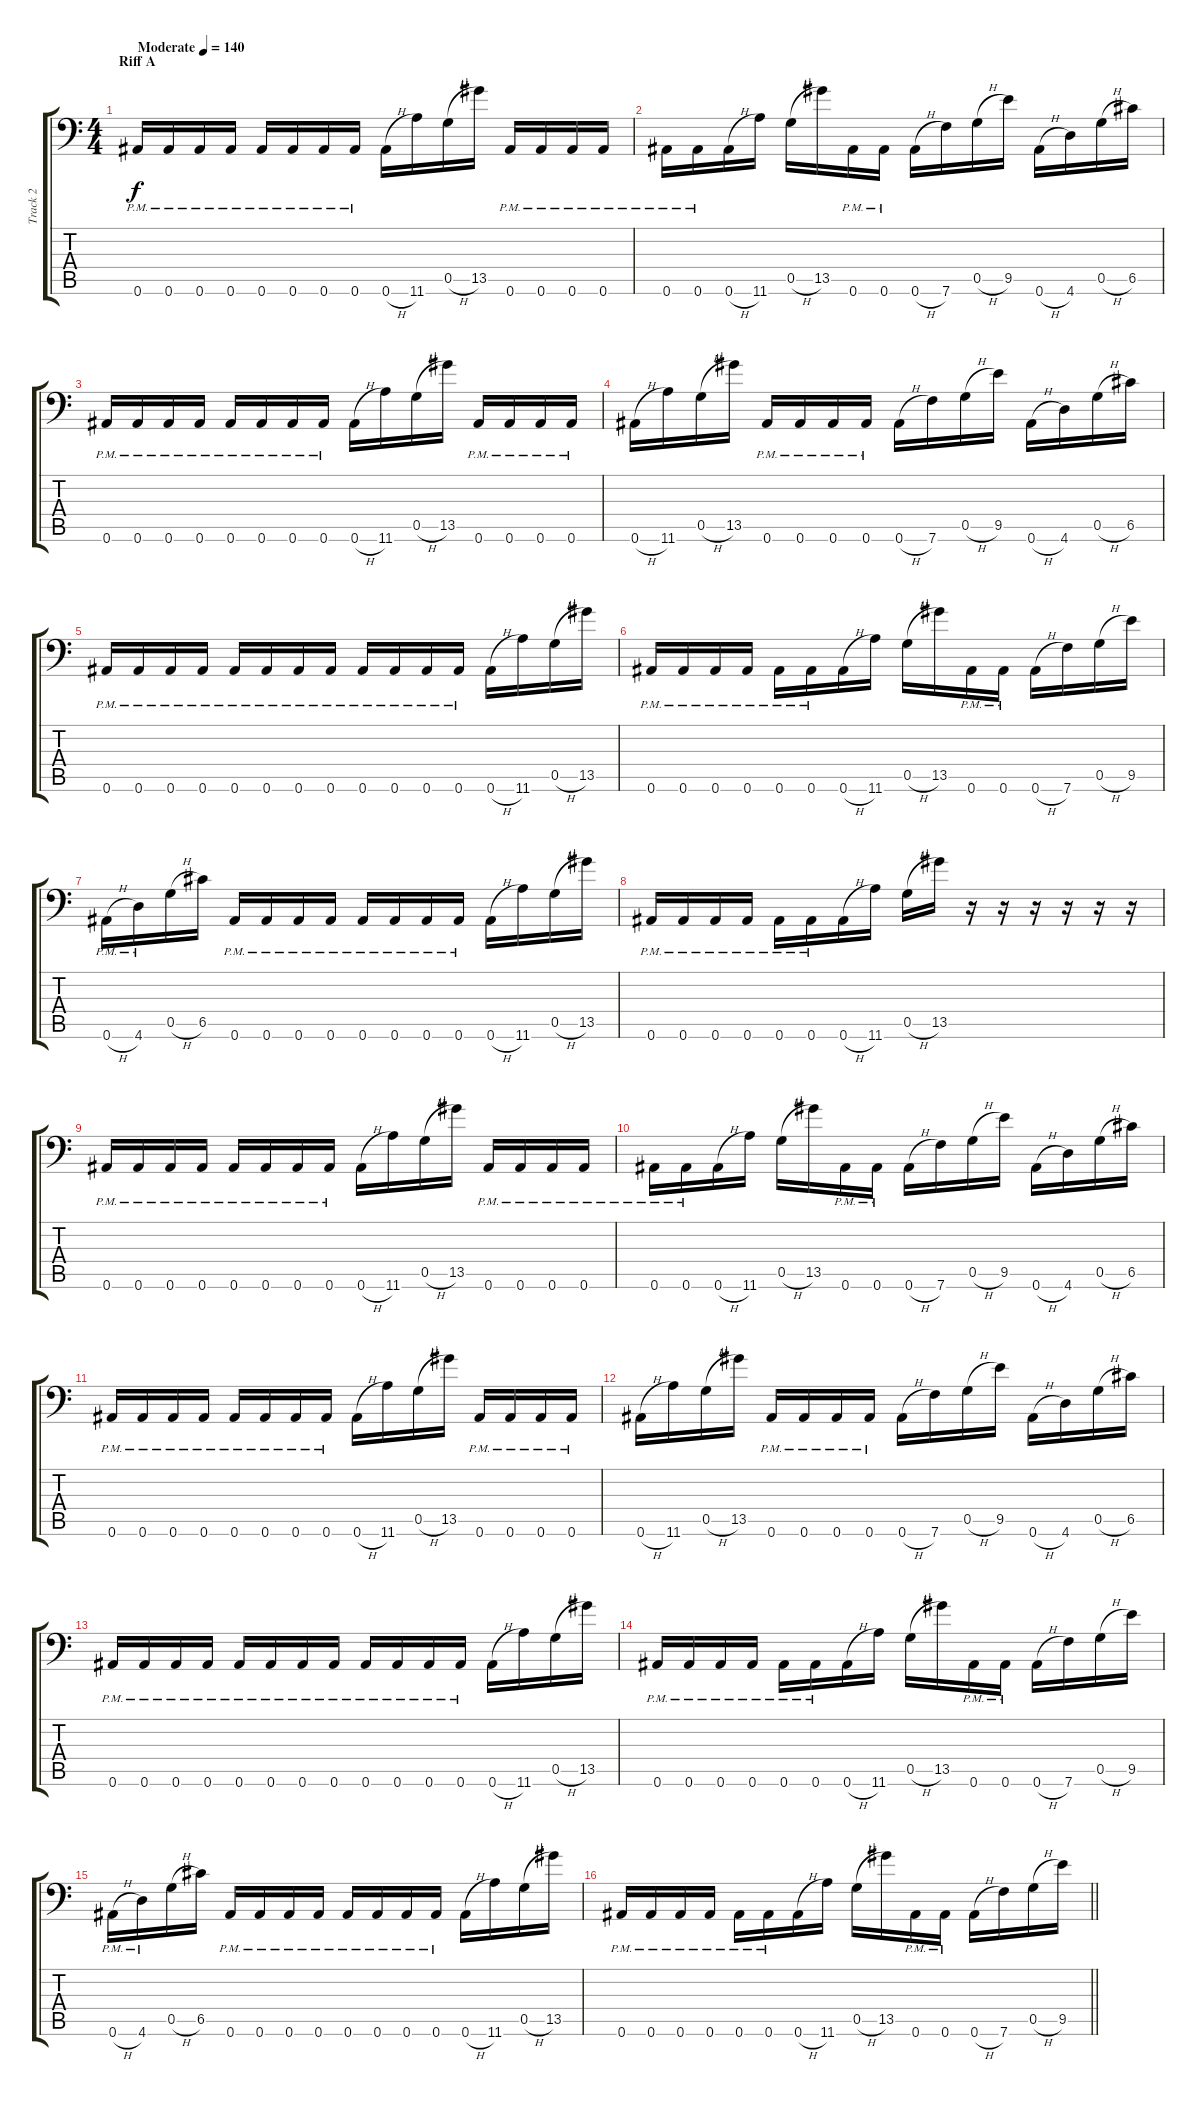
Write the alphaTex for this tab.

\track ("Track 2" "Track 2") {instrument distortionguitar}
\staff {score tabs}
\tuning (D4 A3 F3 C3 G2 Bb1) {hide}
\ts (4 4)
\section ("" "Riff A")
\tempo (140 "Moderate")
\clef f4
\ks c
0.6{pm}.16{dy f instrument distortionguitar} 0.6{pm}.16 0.6{pm}.16 0.6{pm}.16 0.6{pm}.16 0.6{pm}.16 0.6{pm}.16 0.6{pm}.16 0.6{h}.16 11.6.16 0.5{h}.16 13.5.16 0.6{pm}.16 0.6{pm}.16 0.6{pm}.16 0.6{pm}.16 |
0.6{pm}.16 0.6{pm}.16 0.6{h}.16 11.6.16 0.5{h}.16 13.5.16 0.6{pm}.16 0.6{pm}.16 0.6{h}.16 7.6.16 0.5{h}.16 9.5.16 0.6{h}.16 4.6.16 0.5{h}.16 6.5.16 |
0.6{pm}.16 0.6{pm}.16 0.6{pm}.16 0.6{pm}.16 0.6{pm}.16 0.6{pm}.16 0.6{pm}.16 0.6{pm}.16 0.6{h}.16 11.6.16 0.5{h}.16 13.5.16 0.6{pm}.16 0.6{pm}.16 0.6{pm}.16 0.6{pm}.16 |
0.6{h}.16 11.6.16 0.5{h}.16 13.5.16 0.6{pm}.16 0.6{pm}.16 0.6{pm}.16 0.6{pm}.16 0.6{h}.16 7.6.16 0.5{h}.16 9.5.16 0.6{h}.16 4.6.16 0.5{h}.16 6.5.16 |
0.6{pm}.16 0.6{pm}.16 0.6{pm}.16 0.6{pm}.16 0.6{pm}.16 0.6{pm}.16 0.6{pm}.16 0.6{pm}.16 0.6{pm}.16 0.6{pm}.16 0.6{pm}.16 0.6{pm}.16 0.6{h}.16 11.6.16 0.5{h}.16 13.5.16 |
0.6{pm}.16 0.6{pm}.16 0.6{pm}.16 0.6{pm}.16 0.6{pm}.16 0.6{pm}.16 0.6{h}.16 11.6.16 0.5{h}.16 13.5.16 0.6{pm}.16 0.6{pm}.16 0.6{h}.16 7.6.16 0.5{h}.16 9.5.16 |
0.6{h pm}.16 4.6{pm}.16 0.5{h}.16 6.5.16 0.6{pm}.16 0.6{pm}.16 0.6{pm}.16 0.6{pm}.16 0.6{pm}.16 0.6{pm}.16 0.6{pm}.16 0.6{pm}.16 0.6{h}.16 11.6.16 0.5{h}.16 13.5.16 |
0.6{pm}.16 0.6{pm}.16 0.6{pm}.16 0.6{pm}.16 0.6{pm}.16 0.6{pm}.16 0.6{h}.16 11.6.16 0.5{h}.16 13.5.16 r.16 r.16 r.16 r.16 r.16 r.16 |
0.6{pm}.16 0.6{pm}.16 0.6{pm}.16 0.6{pm}.16 0.6{pm}.16 0.6{pm}.16 0.6{pm}.16 0.6{pm}.16 0.6{h}.16 11.6.16 0.5{h}.16 13.5.16 0.6{pm}.16 0.6{pm}.16 0.6{pm}.16 0.6{pm}.16 |
0.6{pm}.16 0.6{pm}.16 0.6{h}.16 11.6.16 0.5{h}.16 13.5.16 0.6{pm}.16 0.6{pm}.16 0.6{h}.16 7.6.16 0.5{h}.16 9.5.16 0.6{h}.16 4.6.16 0.5{h}.16 6.5.16 |
0.6{pm}.16 0.6{pm}.16 0.6{pm}.16 0.6{pm}.16 0.6{pm}.16 0.6{pm}.16 0.6{pm}.16 0.6{pm}.16 0.6{h}.16 11.6.16 0.5{h}.16 13.5.16 0.6{pm}.16 0.6{pm}.16 0.6{pm}.16 0.6{pm}.16 |
0.6{h}.16 11.6.16 0.5{h}.16 13.5.16 0.6{pm}.16 0.6{pm}.16 0.6{pm}.16 0.6{pm}.16 0.6{h}.16 7.6.16 0.5{h}.16 9.5.16 0.6{h}.16 4.6.16 0.5{h}.16 6.5.16 |
0.6{pm}.16 0.6{pm}.16 0.6{pm}.16 0.6{pm}.16 0.6{pm}.16 0.6{pm}.16 0.6{pm}.16 0.6{pm}.16 0.6{pm}.16 0.6{pm}.16 0.6{pm}.16 0.6{pm}.16 0.6{h}.16 11.6.16 0.5{h}.16 13.5.16 |
0.6{pm}.16 0.6{pm}.16 0.6{pm}.16 0.6{pm}.16 0.6{pm}.16 0.6{pm}.16 0.6{h}.16 11.6.16 0.5{h}.16 13.5.16 0.6{pm}.16 0.6{pm}.16 0.6{h}.16 7.6.16 0.5{h}.16 9.5.16 |
0.6{h pm}.16 4.6{pm}.16 0.5{h}.16 6.5.16 0.6{pm}.16 0.6{pm}.16 0.6{pm}.16 0.6{pm}.16 0.6{pm}.16 0.6{pm}.16 0.6{pm}.16 0.6{pm}.16 0.6{h}.16 11.6.16 0.5{h}.16 13.5.16 |
\barLineRight lightlight
0.6{pm}.16 0.6{pm}.16 0.6{pm}.16 0.6{pm}.16 0.6{pm}.16 0.6{pm}.16 0.6{h}.16 11.6.16 0.5{h}.16 13.5.16 0.6{pm}.16 0.6{pm}.16 0.6{h}.16 7.6.16 0.5{h}.16 9.5.16
